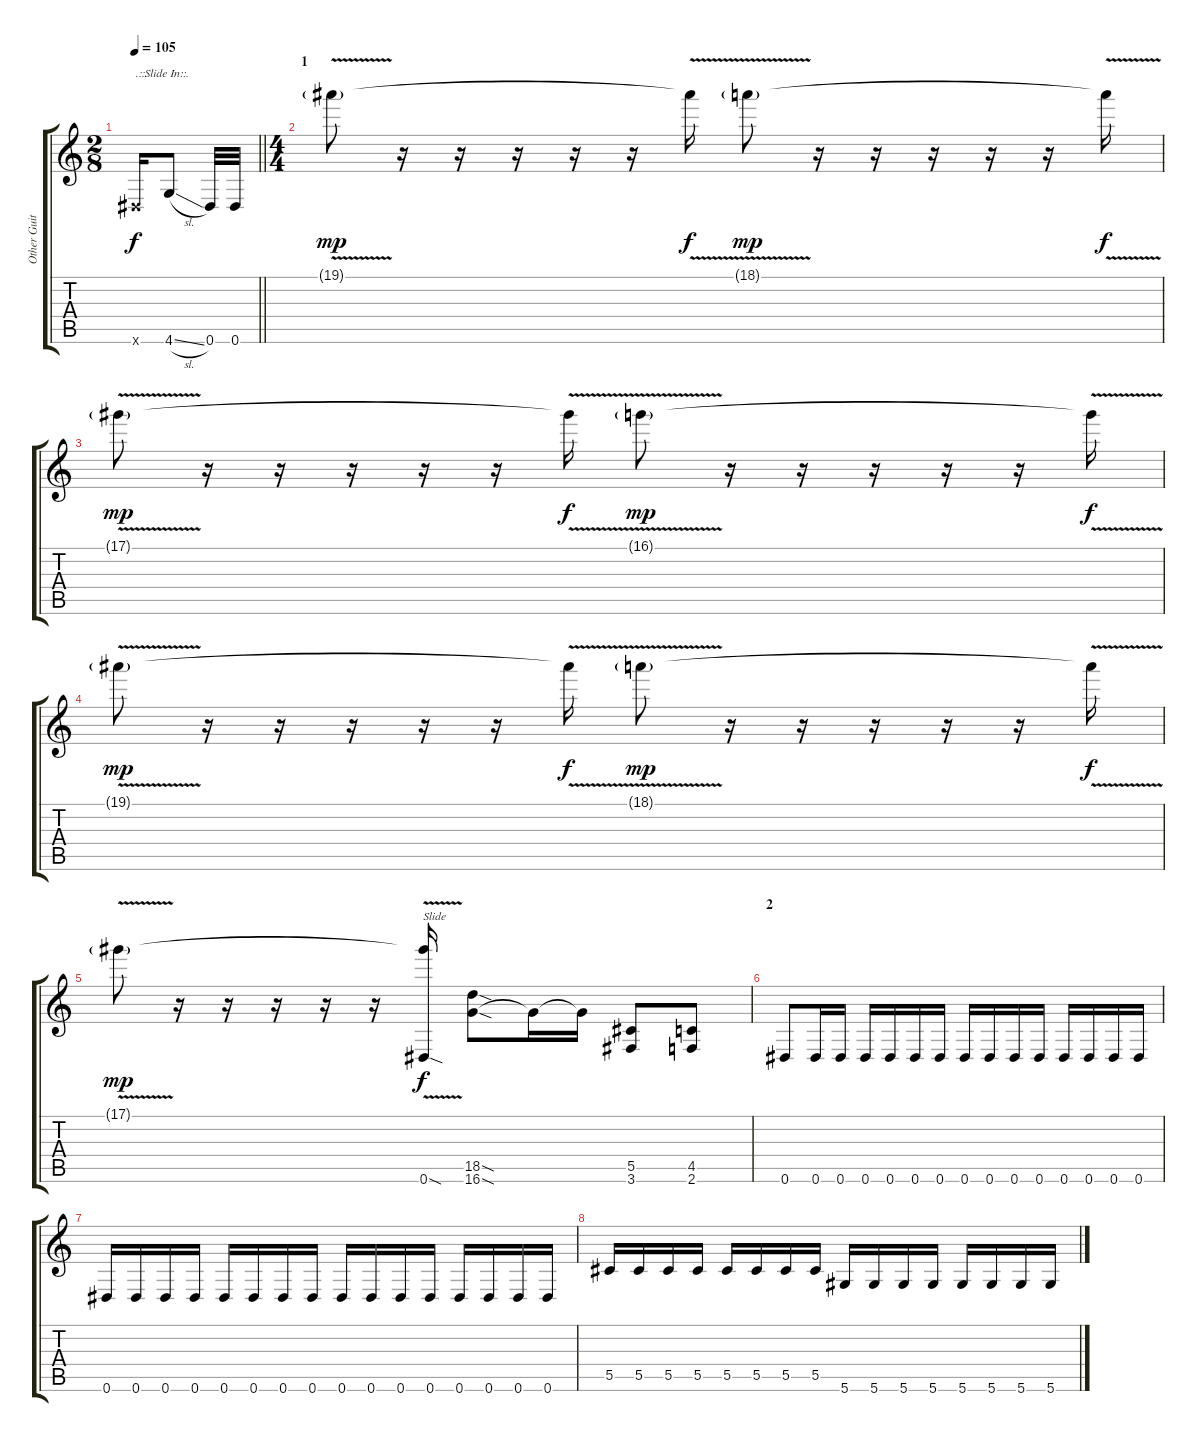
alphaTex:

\track ("Other Guitars" "Other Guit") {instrument overdrivenguitar}
\staff {score tabs}
\tuning (Eb4 Bb3 Gb3 Db3 Ab2 Eb2) {hide}
\ts (2 8)
\tempo 105
\clef g2
\barLineRight lightlight
\ks c
0.6{x}.16{txt ".::Slide In::." dy f instrument overdrivenguitar} 4.6{sl}.8 0.6.32 0.6.32 |
\ts (4 4)
\section ("" "1")
19.1{v g}.8{dy mp} r.16 r.16 r.16 r.16 r.16 19.1{t}.16{dy f} 18.1{v g}.8{dy mp} r.16 r.16 r.16 r.16 r.16 18.1{t}.16{dy f} |
17.1{v g}.8{dy mp} r.16 r.16 r.16 r.16 r.16 17.1{t}.16{dy f} 16.1{v g}.8{dy mp} r.16 r.16 r.16 r.16 r.16 16.1{t}.16{dy f} |
19.1{v g}.8{dy mp} r.16 r.16 r.16 r.16 r.16 19.1{t}.16{dy f} 18.1{v g}.8{dy mp} r.16 r.16 r.16 r.16 r.16 18.1{t}.16{dy f} |
17.1{v g}.8{dy mp} r.16 r.16 r.16 r.16 r.16 (17.1{t} 0.6{sod}).16{txt "Slide" dy f} (18.5{sod} 16.6{sod}).8 16.6{t}.16 16.6{t}.16 (5.5 3.6).8 (4.5 2.6).8 |
\section ("" "2")
0.6.8 0.6.16 0.6.16 0.6.16 0.6.16 0.6.16 0.6.16 0.6.16 0.6.16 0.6.16 0.6.16 0.6.16 0.6.16 0.6.16 0.6.16 |
0.6.16 0.6.16 0.6.16 0.6.16 0.6.16 0.6.16 0.6.16 0.6.16 0.6.16 0.6.16 0.6.16 0.6.16 0.6.16 0.6.16 0.6.16 0.6.16 |
5.5.16 5.5.16 5.5.16 5.5.16 5.5.16 5.5.16 5.5.16 5.5.16 5.6.16 5.6.16 5.6.16 5.6.16 5.6.16 5.6.16 5.6.16 5.6.16
